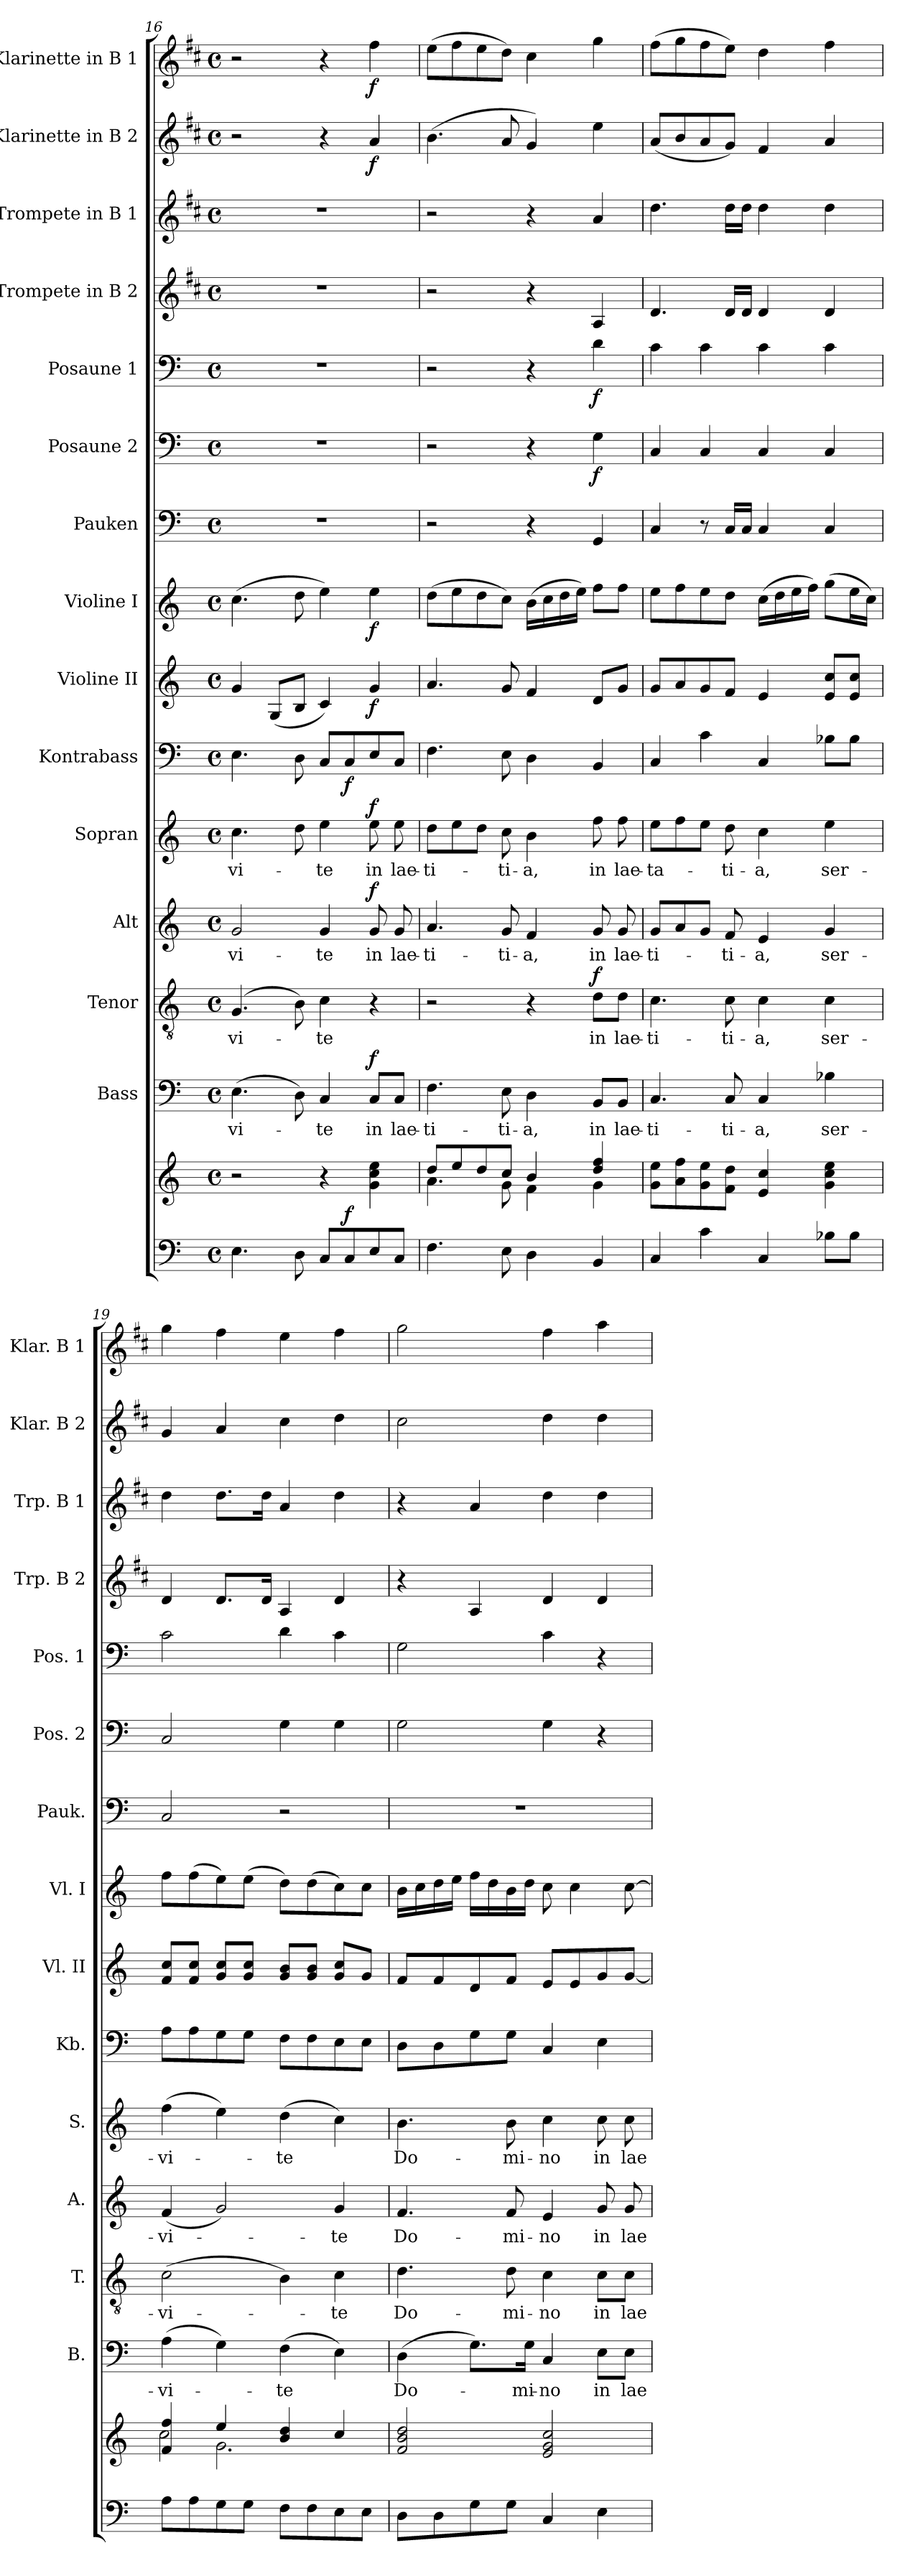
**kern	**kern	**dynam	**kern	**text	**dynam	**kern	**text	**dynam	**kern	**text	**dynam	**kern	**text	**dynam	**kern	**dynam	**kern	**dynam	**kern	**dynam	**kern	**kern	**dynam	**kern	**dynam	**kern	**kern	**kern	**dynam	**kern	**dynam
*part15	*part15	*part15	*part14	*part14	*part14	*part13	*part13	*part13	*part12	*part12	*part12	*part11	*part11	*part11	*part10	*part10	*part9	*part9	*part8	*part8	*part7	*part6	*part6	*part5	*part5	*part4	*part3	*part2	*part2	*part1	*part1
*staff16	*staff15	*staff15/16	*staff14	*staff14	*staff14	*staff13	*staff13	*staff13	*staff12	*staff12	*staff12	*staff11	*staff11	*staff11	*staff10	*staff10	*staff9	*staff9	*staff8	*staff8	*staff7	*staff6	*staff6	*staff5	*staff5	*staff4	*staff3	*staff2	*staff2	*staff1	*staff1
*	*	*	*I"Bass	*	*	*I"Tenor	*	*	*I"Alt	*	*	*I"Sopran	*	*	*I"Kontrabass	*	*I"Violine II	*	*I"Violine I	*	*I"Pauken	*I"Posaune 2	*	*I"Posaune 1	*	*I"Trompete in B 2	*I"Trompete in B 1	*I"Klarinette in B 2	*	*I"Klarinette in B 1	*
*	*	*	*I'B.	*	*	*I'T.	*	*	*I'A.	*	*	*I'S.	*	*	*I'Kb.	*	*I'Vl. II	*	*I'Vl. I	*	*I'Pauk.	*I'Pos. 2	*	*I'Pos. 1	*	*I'Trp. B 2	*I'Trp. B 1	*I'Klar. B 2	*	*I'Klar. B 1	*
*clefF4	*clefG2	*	*clefF4	*	*	*clefGv2	*	*	*clefG2	*	*	*clefG2	*	*	*clefF4	*	*clefG2	*	*clefG2	*	*clefF4	*clefF4	*	*clefF4	*	*clefG2	*clefG2	*clefG2	*	*clefG2	*
*	*	*	*	*	*	*	*	*	*	*	*	*	*	*	*ITrd7c12	*	*	*	*	*	*	*	*	*	*	*ITrd1c2	*ITrd1c2	*ITrd1c2	*	*ITrd1c2	*
*k[]	*k[]	*	*k[]	*	*	*k[]	*	*	*k[]	*	*	*k[]	*	*	*k[]	*	*k[]	*	*k[]	*	*k[]	*k[]	*	*k[]	*	*k[]	*k[]	*k[]	*	*k[]	*
*C:	*C:	*	*C:	*	*	*C:	*	*	*C:	*	*	*C:	*	*	*C:	*	*C:	*	*C:	*	*C:	*C:	*	*C:	*	*C:	*C:	*C:	*	*C:	*
*M4/4	*M4/4	*	*M4/4	*	*	*M4/4	*	*	*M4/4	*	*	*M4/4	*	*	*M4/4	*	*M4/4	*	*M4/4	*	*M4/4	*M4/4	*	*M4/4	*	*M4/4	*M4/4	*M4/4	*	*M4/4	*
*met(c)	*met(c)	*	*met(c)	*	*	*met(c)	*	*	*met(c)	*	*	*met(c)	*	*	*met(c)	*	*met(c)	*	*met(c)	*	*met(c)	*met(c)	*	*met(c)	*	*met(c)	*met(c)	*met(c)	*	*met(c)	*
=16	=16	=16	=16	=16	=16	=16	=16	=16	=16	=16	=16	=16	=16	=16	=16	=16	=16	=16	=16	=16	=16	=16	=16	=16	=16	=16	=16	=16	=16	=16	=16
!	!	!	!	!LO:LY:b	!	!	!LO:LY:b	!	!	!LO:LY:b	!	!	!LO:LY:b	!	!	!	!	!	!	!	!	!	!	!	!	!	!	!	!	!	!
4.E\	2r	.	(>4.E\	-vi-	.	(4.G/	-vi-	.	2g/	-vi-	.	4.cc\	-vi-	.	4.EE\	.	4g/	.	(>4.cc\	.	1r	1r	.	1r	.	1r	1r	2r	.	2r	.
.	.	.	.	.	.	.	.	.	.	.	.	.	.	.	.	.	(<8G/L	.	.	.	.	.	.	.	.	.	.	.	.	.	.
8D\	.	.	8D\)	.	.	8B\)	.	.	.	.	.	8dd\	.	.	8DD\	.	8B/J	.	8dd\	.	.	.	.	.	.	.	.	.	.	.	.
!	!	!	!	!LO:LY:b	!	!	!LO:LY:b	!	!	!LO:LY:b	!	!	!LO:LY:b	!	!	!	!	!	!	!	!	!	!	!	!	!	!	!	!	!	!
8C/L	4r	.	4C/	-te	.	4c\	-te	.	4g/	-te	.	4ee\	-te	.	8CC/L	.	4c/)	.	4ee\)	.	.	.	.	.	.	.	.	4r	.	4r	.
!	!	!LO:DY:a=2	!	!	!	!	!	!	!	!	!	!	!	!	!	!LO:DY:b	!	!	!	!	!	!	!	!	!	!	!	!	!	!	!
8C/	.	f	.	.	.	.	.	.	.	.	.	.	.	.	8CC/	f	.	.	.	.	.	.	.	.	.	.	.	.	.	.	.
!	!	!	!	!LO:LY:b	!LO:DY:a	!	!	!	!	!LO:LY:b	!LO:DY:a	!	!LO:LY:b	!LO:DY:a	!	!	!	!LO:DY:b	!	!LO:DY:b	!	!	!	!	!	!	!	!	!LO:DY:b	!	!LO:DY:b
8E/	4g\ 4cc\ 4ee\	.	8C/L	in	f	4r	.	.	8g/	in	f	8ee\	in	f	8EE/	.	4g/	f	4ee\	f	.	.	.	.	.	.	.	4g/	f	4ee\	f
!	!	!	!	!LO:LY:b	!	!	!	!	!	!LO:LY:b	!	!	!LO:LY:b	!	!	!	!	!	!	!	!	!	!	!	!	!	!	!	!	!	!
8C/J	.	.	8C/J	lae-	.	.	.	.	8g/	lae-	.	8ee\	lae-	.	8CC/J	.	.	.	.	.	.	.	.	.	.	.	.	.	.	.	.
!!LO:PB:g=z
=17	=17	=17	=17	=17	=17	=17	=17	=17	=17	=17	=17	=17	=17	=17	=17	=17	=17	=17	=17	=17	=17	=17	=17	=17	=17	=17	=17	=17	=17	=17	=17
*	*^	*	*	*	*	*	*	*	*	*	*	*	*	*	*	*	*	*	*	*	*	*	*	*	*	*	*	*	*	*	*
!	!	!	!	!	!LO:LY:b	!	!	!	!	!	!LO:LY:b	!	!	!LO:LY:b	!	!	!	!	!	!	!	!	!	!	!	!	!	!	!	!	!	!
4.F\	8dd/L	4.a\	.	4.F\	-ti-	.	2r	.	.	4.a/	-ti-	.	8dd\L	-ti-	.	4.FF\	.	4.a/	.	(>8dd\L	.	2r	2r	.	2r	.	2r	2r	(>4.a\	.	(>8dd\L	.
.	8ee/	.	.	.	.	.	.	.	.	.	.	.	8ee\	.	.	.	.	.	.	8ee\	.	.	.	.	.	.	.	.	.	.	8ee\	.
.	8dd/	.	.	.	.	.	.	.	.	.	.	.	8dd\J	.	.	.	.	.	.	8dd\	.	.	.	.	.	.	.	.	.	.	8dd\	.
!	!	!	!	!	!LO:LY:b	!	!	!	!	!	!LO:LY:b	!	!	!LO:LY:b	!	!	!	!	!	!	!	!	!	!	!	!	!	!	!	!	!	!
8E\	8cc/J	8g\	.	8E\	-ti-	.	.	.	.	8g/	-ti-	.	8cc\	-ti-	.	8EE\	.	8g/	.	8cc\J)	.	.	.	.	.	.	.	.	8g/	.	8cc\J)	.
!	!	!	!	!	!LO:LY:b	!	!	!	!	!	!LO:LY:b	!	!	!LO:LY:b	!	!	!	!	!	!	!	!	!	!	!	!	!	!	!	!	!	!
4D\	4b/	4f\	.	4D\	-a,	.	4r	.	.	4f/	-a,	.	4b\	-a,	.	4DD\	.	4f/	.	(>16b\LL	.	4r	4r	.	4r	.	4r	4r	4f/)	.	4b\	.
.	.	.	.	.	.	.	.	.	.	.	.	.	.	.	.	.	.	.	.	16cc\	.	.	.	.	.	.	.	.	.	.	.	.
.	.	.	.	.	.	.	.	.	.	.	.	.	.	.	.	.	.	.	.	16dd\	.	.	.	.	.	.	.	.	.	.	.	.
.	.	.	.	.	.	.	.	.	.	.	.	.	.	.	.	.	.	.	.	16ee\JJ)	.	.	.	.	.	.	.	.	.	.	.	.
!	!	!	!	!	!LO:LY:b	!	!	!LO:LY:b	!LO:DY:a	!	!LO:LY:b	!	!	!LO:LY:b	!	!	!	!	!	!	!	!	!	!LO:DY:b	!	!LO:DY:b	!	!	!	!	!	!
4BB/	4dd/ 4ff/	4g\	.	8BB/L	in	.	8d\L	in	f	8g/	in	.	8ff\	in	.	4BBB/	.	8d/L	.	8ff\L	.	4GG/	4G\	f	4d\	f	4G/	4g/	4dd\	.	4ff\	.
!	!	!	!	!	!LO:LY:b	!	!	!LO:LY:b	!	!	!LO:LY:b	!	!	!LO:LY:b	!	!	!	!	!	!	!	!	!	!	!	!	!	!	!	!	!	!
.	.	.	.	8BB/J	lae-	.	8d\J	lae-	.	8g/	lae-	.	8ff\	lae-	.	.	.	8g/J	.	8ff\J	.	.	.	.	.	.	.	.	.	.	.	.
*	*v	*v	*	*	*	*	*	*	*	*	*	*	*	*	*	*	*	*	*	*	*	*	*	*	*	*	*	*	*	*	*	*
=18	=18	=18	=18	=18	=18	=18	=18	=18	=18	=18	=18	=18	=18	=18	=18	=18	=18	=18	=18	=18	=18	=18	=18	=18	=18	=18	=18	=18	=18	=18	=18
!	!	!	!	!LO:LY:b	!	!	!LO:LY:b	!	!	!LO:LY:b	!	!	!LO:LY:b	!	!	!	!	!	!	!	!	!	!	!	!	!	!	!	!	!	!
4C/	8g\ 8ee\L	.	4.C/	-ti-	.	4.c\	-ti-	.	8g/L	-ti-	.	8ee\L	-ta-	.	4CC/	.	8g/L	.	8ee\L	.	4C/	4C/	.	4c\	.	4.c/	4.cc\	(<8g/L	.	(>8ee\L	.
.	8a\ 8ff\	.	.	.	.	.	.	.	8a/	.	.	8ff\	.	.	.	.	8a/	.	8ff\	.	.	.	.	.	.	.	.	8a/	.	8ff\	.
4c\	8g\ 8ee\	.	.	.	.	.	.	.	8g/J	.	.	8ee\J	.	.	4C\	.	8g/	.	8ee\	.	8r	4C/	.	4c\	.	.	.	8g/	.	8ee\	.
!	!	!	!	!LO:LY:b	!	!	!LO:LY:b	!	!	!LO:LY:b	!	!	!LO:LY:b	!	!	!	!	!	!	!	!	!	!	!	!	!	!	!	!	!	!
.	8f\ 8dd\J	.	8C/	-ti-	.	8c\	-ti-	.	8f/	-ti-	.	8dd\	-ti-	.	.	.	8f/J	.	8dd\J	.	16C/LL	.	.	.	.	16c/LL	16cc\LL	8f/J)	.	8dd\J)	.
.	.	.	.	.	.	.	.	.	.	.	.	.	.	.	.	.	.	.	.	.	16C/JJ	.	.	.	.	16c/JJ	16cc\JJ	.	.	.	.
!	!	!	!	!LO:LY:b	!	!	!LO:LY:b	!	!	!LO:LY:b	!	!	!LO:LY:b	!	!	!	!	!	!	!	!	!	!	!	!	!	!	!	!	!	!
4C/	4e/ 4cc/	.	4C/	-a,	.	4c\	-a,	.	4e/	-a,	.	4cc\	-a,	.	4CC/	.	4e/	.	(>16cc\LL	.	4C/	4C/	.	4c\	.	4c/	4cc\	4e/	.	4cc\	.
.	.	.	.	.	.	.	.	.	.	.	.	.	.	.	.	.	.	.	16dd\	.	.	.	.	.	.	.	.	.	.	.	.
.	.	.	.	.	.	.	.	.	.	.	.	.	.	.	.	.	.	.	16ee\	.	.	.	.	.	.	.	.	.	.	.	.
.	.	.	.	.	.	.	.	.	.	.	.	.	.	.	.	.	.	.	16ff\JJ)	.	.	.	.	.	.	.	.	.	.	.	.
!	!	!	!	!LO:LY:b	!	!	!LO:LY:b	!	!	!LO:LY:b	!	!	!LO:LY:b	!	!	!	!	!	!	!	!	!	!	!	!	!	!	!	!	!	!
8B-X\L	4g\ 4cc\ 4ee\	.	4B-X\	ser-	.	4c\	ser-	.	4g/	ser-	.	4ee\	ser-	.	8BB-X\L	.	8e/ 8cc/L	.	(>8gg\L	.	4C/	4C/	.	4c\	.	4c/	4cc\	4g/	.	4ee\	.
8B-\J	.	.	.	.	.	.	.	.	.	.	.	.	.	.	8BB-\J	.	8e/ 8cc/J	.	16ee\L	.	.	.	.	.	.	.	.	.	.	.	.
.	.	.	.	.	.	.	.	.	.	.	.	.	.	.	.	.	.	.	16cc\JJ)	.	.	.	.	.	.	.	.	.	.	.	.
=19	=19	=19	=19	=19	=19	=19	=19	=19	=19	=19	=19	=19	=19	=19	=19	=19	=19	=19	=19	=19	=19	=19	=19	=19	=19	=19	=19	=19	=19	=19	=19
*	*^	*	*	*	*	*	*	*	*	*	*	*	*	*	*	*	*	*	*	*	*	*	*	*	*	*	*	*	*	*	*
*	*	*^	*	*	*	*	*	*	*	*	*	*	*	*	*	*	*	*	*	*	*	*	*	*	*	*	*	*	*	*	*	*
!	!	!	!	!	!	!LO:LY:b	!	!	!LO:LY:b	!	!	!LO:LY:b	!	!	!LO:LY:b	!	!	!	!	!	!	!	!	!	!	!	!	!	!	!	!	!	!
8A\L	4f/ 4ff/	2cc\	4ryy	.	(>4A\	-vi-	.	(>2c\	-vi-	.	(<4f/	-vi-	.	(>4ff\	-vi-	.	8AA\L	.	8f/ 8cc/L	.	8ff\L	.	2C/	2C/	.	2c\	.	4c/	4cc\	4f/	.	4ff\	.
8A\	.	.	.	.	.	.	.	.	.	.	.	.	.	.	.	.	8AA\	.	8f/ 8cc/J	.	(>8ff\	.	.	.	.	.	.	.	.	.	.	.	.
8G\	4ee/	.	2.g\	.	4G\)	.	.	.	.	.	2g/)	.	.	4ee\)	.	.	8GG\	.	8g/ 8cc/L	.	8ee\)	.	.	.	.	.	.	8.c/L	8.cc\L	4g/	.	4ee\	.
8G\J	.	.	.	.	.	.	.	.	.	.	.	.	.	.	.	.	8GG\J	.	8g/ 8cc/J	.	(>8ee\J	.	.	.	.	.	.	.	.	.	.	.	.
.	.	.	.	.	.	.	.	.	.	.	.	.	.	.	.	.	.	.	.	.	.	.	.	.	.	.	.	16c/Jk	16cc\Jk	.	.	.	.
!	!	!	!	!	!	!LO:LY:b	!	!	!	!	!	!	!	!	!LO:LY:b	!	!	!	!	!	!	!	!	!	!	!	!	!	!	!	!	!	!
8F\L	4b/ 4dd/	2ryy	.	.	(>4F\	-te	.	4B\)	.	.	.	.	.	(>4dd\	-te	.	8FF\L	.	8g/ 8b/L	.	8dd\L)	.	2r	4G\	.	4d\	.	4G/	4g/	4b\	.	4dd\	.
8F\	.	.	.	.	.	.	.	.	.	.	.	.	.	.	.	.	8FF\	.	8g/ 8b/J	.	(>8dd\	.	.	.	.	.	.	.	.	.	.	.	.
!	!	!	!	!	!	!	!	!	!LO:LY:b	!	!	!LO:LY:b	!	!	!	!	!	!	!	!	!	!	!	!	!	!	!	!	!	!	!	!	!
8E\	4cc/	.	.	.	4E\)	.	.	4c\	-te	.	4g/	-te	.	4cc\)	.	.	8EE\	.	8g/ 8cc/L	.	8cc\)	.	.	4G\	.	4c\	.	4c/	4cc\	4cc\	.	4ee\	.
8E\J	.	.	.	.	.	.	.	.	.	.	.	.	.	.	.	.	8EE\J	.	8g/J	.	8cc\J	.	.	.	.	.	.	.	.	.	.	.	.
*	*v	*v	*v	*	*	*	*	*	*	*	*	*	*	*	*	*	*	*	*	*	*	*	*	*	*	*	*	*	*	*	*	*	*
=20	=20	=20	=20	=20	=20	=20	=20	=20	=20	=20	=20	=20	=20	=20	=20	=20	=20	=20	=20	=20	=20	=20	=20	=20	=20	=20	=20	=20	=20	=20	=20
!	!	!	!	!LO:LY:b	!	!	!LO:LY:b	!	!	!LO:LY:b	!	!	!LO:LY:b	!	!	!	!	!	!	!	!	!	!	!	!	!	!	!	!	!	!
8D\L	2f/ 2b/ 2dd/	.	(>4D\	Do-	.	4.d\	Do-	.	4.f/	Do-	.	4.b\	Do-	.	8DD\L	.	8f/L	.	16b\LL	.	1r	2G\	.	2G\	.	4r	4r	2b\	.	2ff\	.
.	.	.	.	.	.	.	.	.	.	.	.	.	.	.	.	.	.	.	16cc\	.	.	.	.	.	.	.	.	.	.	.	.
8D\	.	.	.	.	.	.	.	.	.	.	.	.	.	.	8DD\	.	8f/	.	16dd\	.	.	.	.	.	.	.	.	.	.	.	.
.	.	.	.	.	.	.	.	.	.	.	.	.	.	.	.	.	.	.	16ee\JJ	.	.	.	.	.	.	.	.	.	.	.	.
8G\	.	.	8.G\L)	.	.	.	.	.	.	.	.	.	.	.	8GG\	.	8d/	.	16ff\LL	.	.	.	.	.	.	4G/	4g/	.	.	.	.
.	.	.	.	.	.	.	.	.	.	.	.	.	.	.	.	.	.	.	16dd\	.	.	.	.	.	.	.	.	.	.	.	.
!	!	!	!	!	!	!	!LO:LY:b	!	!	!LO:LY:b	!	!	!LO:LY:b	!	!	!	!	!	!	!	!	!	!	!	!	!	!	!	!	!	!
8G\J	.	.	.	.	.	8d\	-mi-	.	8f/	-mi-	.	8b\	-mi-	.	8GG\J	.	8f/J	.	16b\	.	.	.	.	.	.	.	.	.	.	.	.
!	!	!	!	!LO:LY:b	!	!	!	!	!	!	!	!	!	!	!	!	!	!	!	!	!	!	!	!	!	!	!	!	!	!	!
.	.	.	16G\Jk	-mi-	.	.	.	.	.	.	.	.	.	.	.	.	.	.	16dd\JJ	.	.	.	.	.	.	.	.	.	.	.	.
!	!	!	!	!LO:LY:b	!	!	!LO:LY:b	!	!	!LO:LY:b	!	!	!LO:LY:b	!	!	!	!	!	!	!	!	!	!	!	!	!	!	!	!	!	!
4C/	2e/ 2g/ 2cc/	.	4C/	-no	.	4c\	-no	.	4e/	-no	.	4cc\	-no	.	4CC/	.	8e/L	.	8cc\	.	.	4G\	.	4c\	.	4c/	4cc\	4cc\	.	4ee\	.
.	.	.	.	.	.	.	.	.	.	.	.	.	.	.	.	.	8e/	.	4cc\	.	.	.	.	.	.	.	.	.	.	.	.
!	!	!	!	!LO:LY:b	!	!	!LO:LY:b	!	!	!LO:LY:b	!	!	!LO:LY:b	!	!	!	!	!	!	!	!	!	!	!	!	!	!	!	!	!	!
4E\	.	.	8E\L	in	.	8c\L	in	.	8g/	in	.	8cc\	in	.	4EE\	.	8g/	.	.	.	.	4r	.	4r	.	4c/	4cc\	4cc\	.	4gg\	.
!	!	!	!	!LO:LY:b	!	!	!LO:LY:b	!	!	!LO:LY:b	!	!	!LO:LY:b	!	!	!	!	!	!	!	!	!	!	!	!	!	!	!	!	!	!
.	.	.	8E\J	lae-	.	8c\J	lae-	.	8g/	lae-	.	8cc\	lae-	.	.	.	[8g/J	.	[8cc\	.	.	.	.	.	.	.	.	.	.	.	.
=	=	=	=	=	=	=	=	=	=	=	=	=	=	=	=	=	=	=	=	=	=	=	=	=	=	=	=	=	=	=	=
*-	*-	*-	*-	*-	*-	*-	*-	*-	*-	*-	*-	*-	*-	*-	*-	*-	*-	*-	*-	*-	*-	*-	*-	*-	*-	*-	*-	*-	*-	*-	*-
